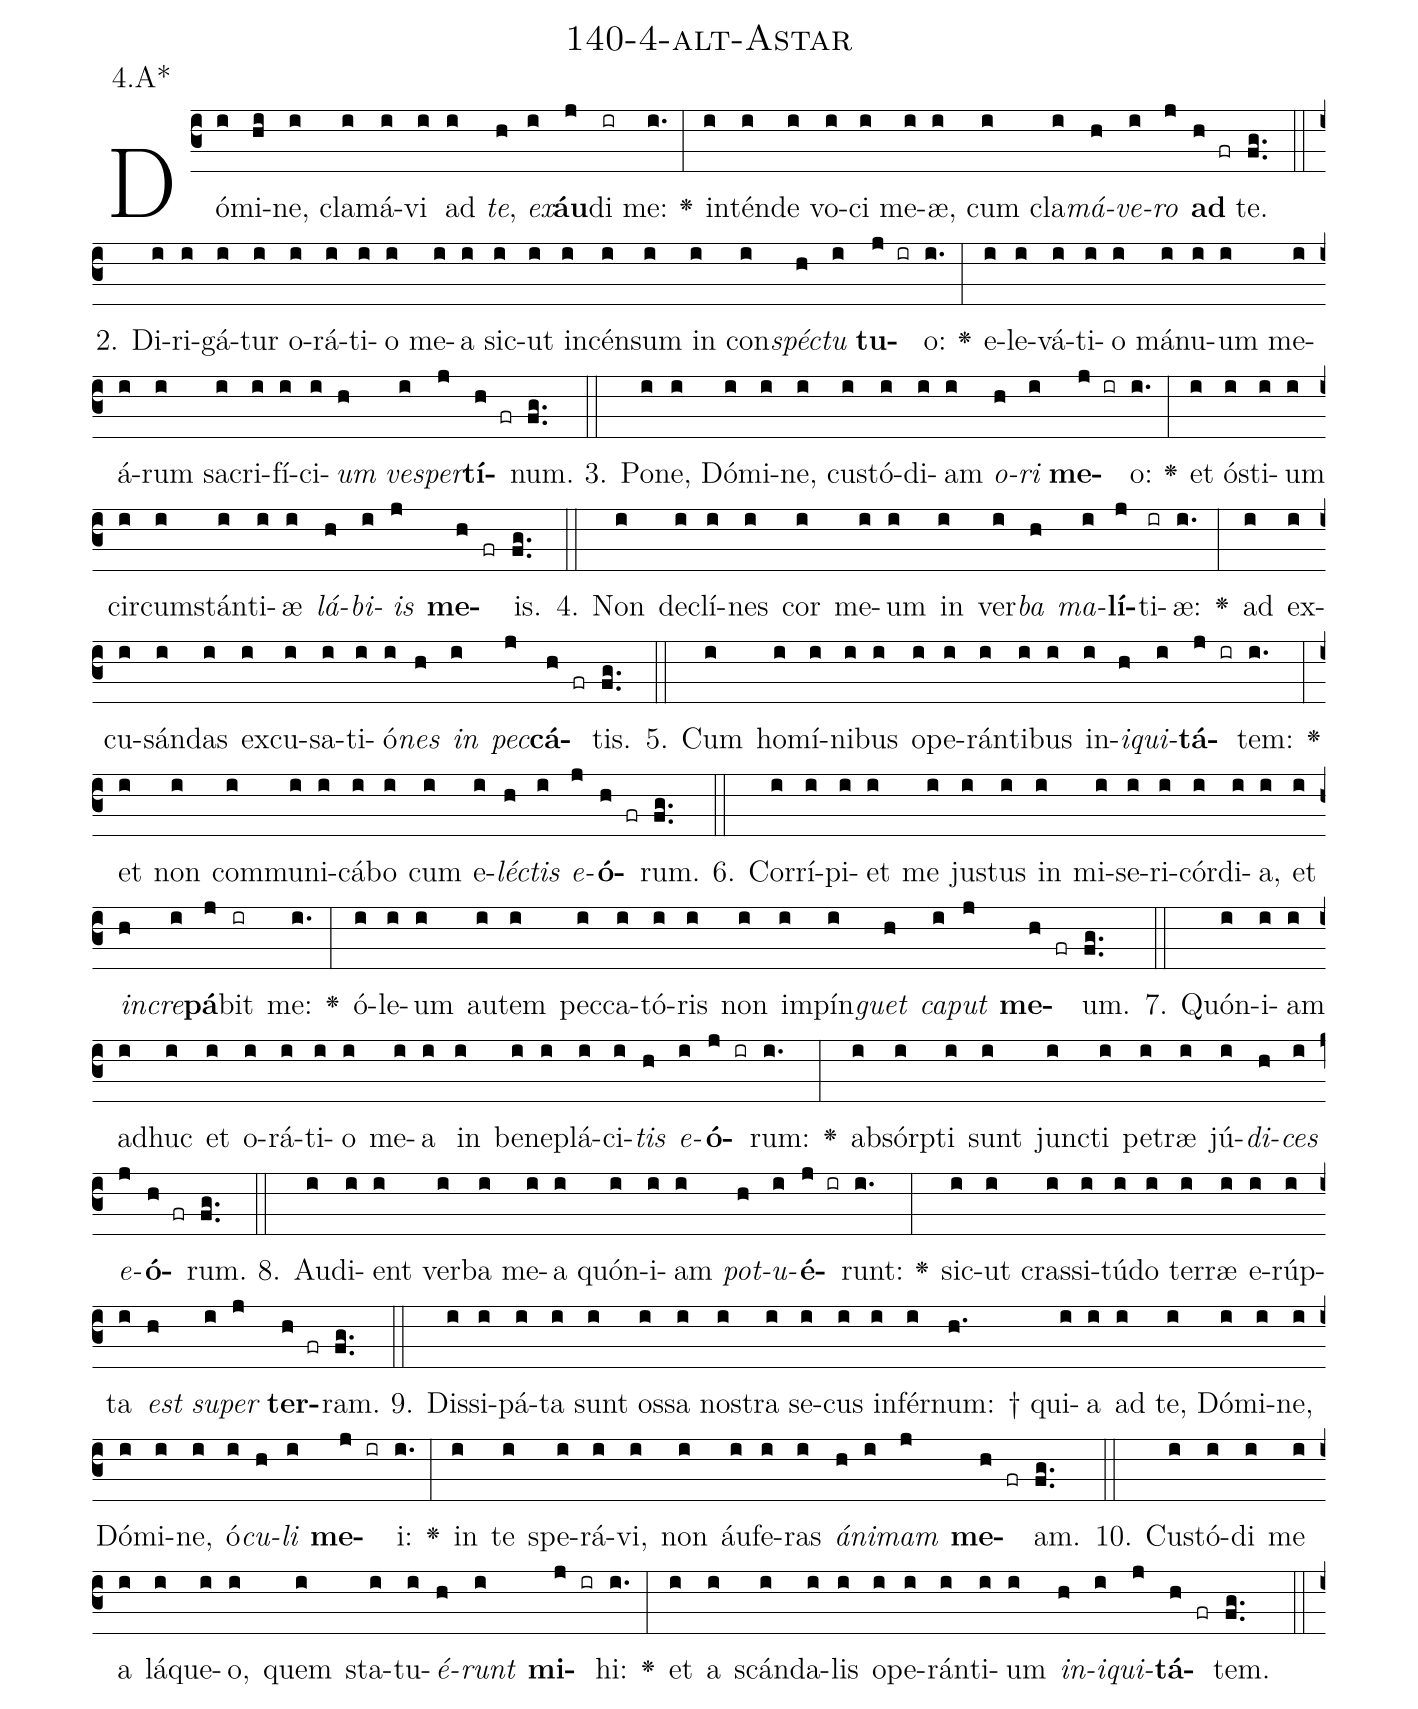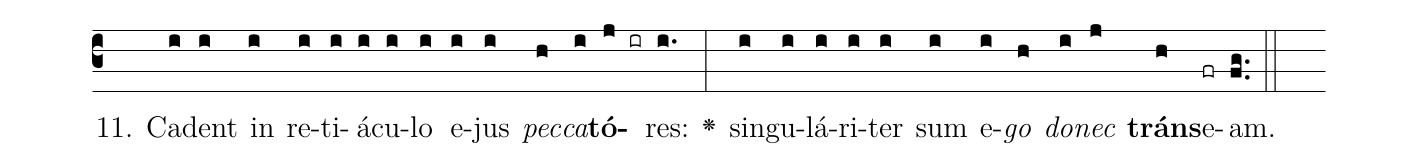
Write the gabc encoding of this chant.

name: 140-4-alt-Astar;
annotation: 4.A*;
%%
(c3)Dó(i)mi(hi)ne,(i) cla(i)má(i)vi(i) ad(i) <i>te</i>,(h) <i>ex</i>(i)<b>áu</b>(j)di(ir) me:(i.) <v>\greheightstar</v>(:) in(i)tén(i)de(i) vo(i)ci(i) me(i)æ,(i) cum(i) cla(i)<i>má</i>(h)<i>ve</i>(i)<i>ro</i>(j) <b>ad</b>(h fr) te.(fg..) (::)
2. Di(i)ri(i)gá(i)tur(i) o(i)rá(i)ti(i)o(i) me(i)a(i) sic(i)ut(i) in(i)cén(i)sum(i) in(i) con(i)<i>spéc</i>(h)<i>tu</i>(i) <b>tu</b>(j ir)o:(i.) <v>\greheightstar</v>(:) e(i)le(i)vá(i)ti(i)o(i) má(i)nu(i)um(i) me(i)á(i)rum(i) sa(i)cri(i)fí(i)ci(i)<i>um</i>(h) <i>ves</i>(i)<i>per</i>(j)<b>tí</b>(h fr)num.(fg..) (::)
3. Po(i)ne,(i) Dó(i)mi(i)ne,(i) cus(i)tó(i)di(i)am(i) <i>o</i>(h)<i>ri</i>(i) <b>me</b>(j ir)o:(i.) <v>\greheightstar</v>(:) et(i) ós(i)ti(i)um(i) cir(i)cum(i)stán(i)ti(i)æ(i) <i>lá</i>(h)<i>bi</i>(i)<i>is</i>(j) <b>me</b>(h fr)is.(fg..) (::)
4. Non(i) de(i)clí(i)nes(i) cor(i) me(i)um(i) in(i) ver(i)<i>ba</i>(h) <i>ma</i>(i)<b>lí</b>(j)ti(ir)æ:(i.) <v>\greheightstar</v>(:) ad(i) ex(i)cu(i)sán(i)das(i) ex(i)cu(i)sa(i)ti(i)ó(i)<i>nes</i>(h) <i>in</i>(i) <i>pec</i>(j)<b>cá</b>(h fr)tis.(fg..) (::)
5. Cum(i) ho(i)mí(i)ni(i)bus(i) o(i)pe(i)rán(i)ti(i)bus(i) in(i)<i>i</i>(h)<i>qui</i>(i)<b>tá</b>(j ir)tem:(i.) <v>\greheightstar</v>(:) et(i) non(i) com(i)mu(i)ni(i)cá(i)bo(i) cum(i) e(i)<i>léc</i>(h)<i>tis</i>(i) <i>e</i>(j)<b>ó</b>(h fr)rum.(fg..) (::)
6. Cor(i)rí(i)pi(i)et(i) me(i) jus(i)tus(i) in(i) mi(i)se(i)ri(i)cór(i)di(i)a,(i) et(i) <i>in</i>(h)<i>cre</i>(i)<b>pá</b>(j)bit(ir) me:(i.) <v>\greheightstar</v>(:) ó(i)le(i)um(i) au(i)tem(i) pec(i)ca(i)tó(i)ris(i) non(i) im(i)pín(i)<i>guet</i>(h) <i>ca</i>(i)<i>put</i>(j) <b>me</b>(h fr)um.(fg..) (::)
7. Quón(i)i(i)am(i) ad(i)huc(i) et(i) o(i)rá(i)ti(i)o(i) me(i)a(i) in(i) be(i)ne(i)plá(i)ci(i)<i>tis</i>(h) <i>e</i>(i)<b>ó</b>(j ir)rum:(i.) <v>\greheightstar</v>(:) ab(i)sórp(i)ti(i) sunt(i) junc(i)ti(i) pe(i)træ(i) jú(i)<i>di</i>(h)<i>ces</i>(i) <i>e</i>(j)<b>ó</b>(h fr)rum.(fg..) (::)
8. Au(i)di(i)ent(i) ver(i)ba(i) me(i)a(i) quón(i)i(i)am(i) <i>pot</i>(h)<i>u</i>(i)<b>é</b>(j ir)runt:(i.) <v>\greheightstar</v>(:) sic(i)ut(i) cras(i)si(i)tú(i)do(i) ter(i)ræ(i) e(i)rúp(i)ta(i) <i>est</i>(h) <i>su</i>(i)<i>per</i>(j) <b>ter</b>(h fr)ram.(fg..) (::)
9. Dis(i)si(i)pá(i)ta(i) sunt(i) os(i)sa(i) nos(i)tra(i) se(i)cus(i) in(i)fér(i)num: †(h.) qui(i)a(i) ad(i) te,(i) Dó(i)mi(i)ne,(i) Dó(i)mi(i)ne,(i) ó(i)<i>cu</i>(h)<i>li</i>(i) <b>me</b>(j ir)i:(i.) <v>\greheightstar</v>(:) in(i) te(i) spe(i)rá(i)vi,(i) non(i) áu(i)fe(i)ras(i) <i>á</i>(h)<i>ni</i>(i)<i>mam</i>(j) <b>me</b>(h fr)am.(fg..) (::)
10. Cus(i)tó(i)di(i) me(i) a(i) lá(i)que(i)o,(i) quem(i) sta(i)tu(i)<i>é</i>(h)<i>runt</i>(i) <b>mi</b>(j ir)hi:(i.) <v>\greheightstar</v>(:) et(i) a(i) scán(i)da(i)lis(i) o(i)pe(i)rán(i)ti(i)um(i) <i>in</i>(h)<i>i</i>(i)<i>qui</i>(j)<b>tá</b>(h fr)tem.(fg..) (::)
11. Ca(i)dent(i) in(i) re(i)ti(i)á(i)cu(i)lo(i) e(i)jus(i) <i>pec</i>(h)<i>ca</i>(i)<b>tó</b>(j ir)res:(i.) <v>\greheightstar</v>(:) sin(i)gu(i)lá(i)ri(i)ter(i) sum(i) e(i)<i>go</i>(h) <i>do</i>(i)<i>nec</i>(j) <b>tráns</b>(h)e(fr)am.(fg..) (::)
